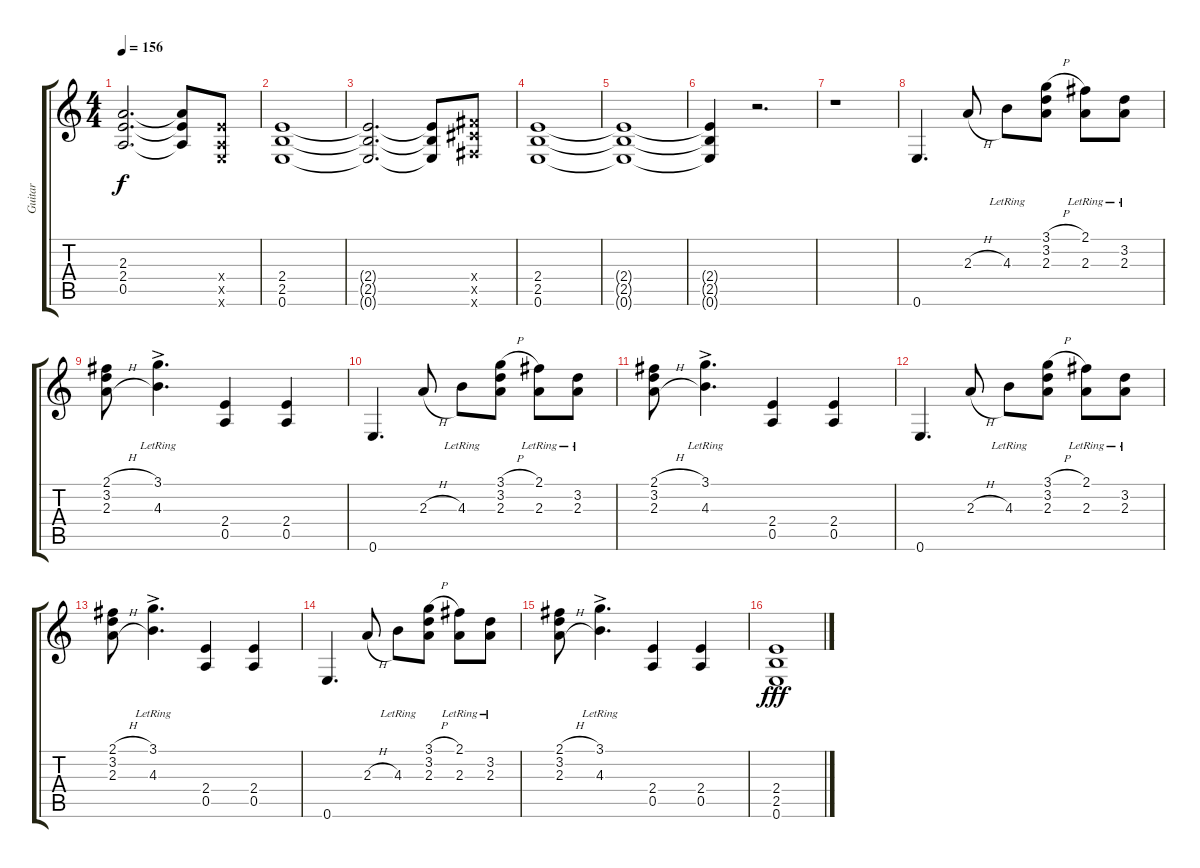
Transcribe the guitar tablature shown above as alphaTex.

\track ("Guitar" "Guitar") {instrument overdrivenguitar}
\staff {score tabs}
\tuning (E4 B3 G3 D3 A2 E2) {hide}
\ts (4 4)
\tempo 156
\clef g2
\ks c
(2.3{t} 2.4{t} 0.5{t}).2{d dy f} (2.3{t} 2.4{t} 0.5{t}).8 (2.4{x} 0.5{x} 0.6{x}).8 |
(2.4 2.5 0.6).1 |
(2.4{t} 2.5{t} 0.6{t}).2{d} (2.4{t} 2.5{t} 0.6{t}).8 (4.4{x} 4.5{x} 2.6{x}).8 |
(2.4 2.5 0.6).1 |
(2.4{t} 2.5{t} 0.6{t}).1 |
(2.4{t} 2.5{t} 0.6{t}).4 r.2{d} |
r.1 |
0.6.4{d} 2.3{h}.8 4.3{lr}.8 (3.1{h} 3.2 2.3).8 (2.1{lr} 2.3{lr}).8 (3.2{lr} 2.3{lr}).8 |
(2.1{h} 3.2 2.3{h}).8 (3.1{ac lr} 4.3{ac lr}).4{d} (2.4 0.5).4 (2.4 0.5).4 |
0.6.4{d} 2.3{h}.8 4.3{lr}.8 (3.1{h} 3.2 2.3).8 (2.1{lr} 2.3{lr}).8 (3.2{lr} 2.3{lr}).8 |
(2.1{h} 3.2 2.3{h}).8 (3.1{ac lr} 4.3{ac lr}).4{d} (2.4 0.5).4 (2.4 0.5).4 |
0.6.4{d} 2.3{h}.8 4.3{lr}.8 (3.1{h} 3.2 2.3).8 (2.1{lr} 2.3{lr}).8 (3.2{lr} 2.3{lr}).8 |
(2.1{h} 3.2 2.3{h}).8 (3.1{ac lr} 4.3{ac lr}).4{d} (2.4 0.5).4 (2.4 0.5).4 |
0.6.4{d} 2.3{h}.8 4.3{lr}.8 (3.1{h} 3.2 2.3).8 (2.1{lr} 2.3{lr}).8 (3.2{lr} 2.3{lr}).8 |
(2.1{h} 3.2 2.3{h}).8 (3.1{ac lr} 4.3{ac lr}).4{d} (2.4 0.5).4 (2.4 0.5).4 |
(2.4 2.5 0.6).1{dy fff}
